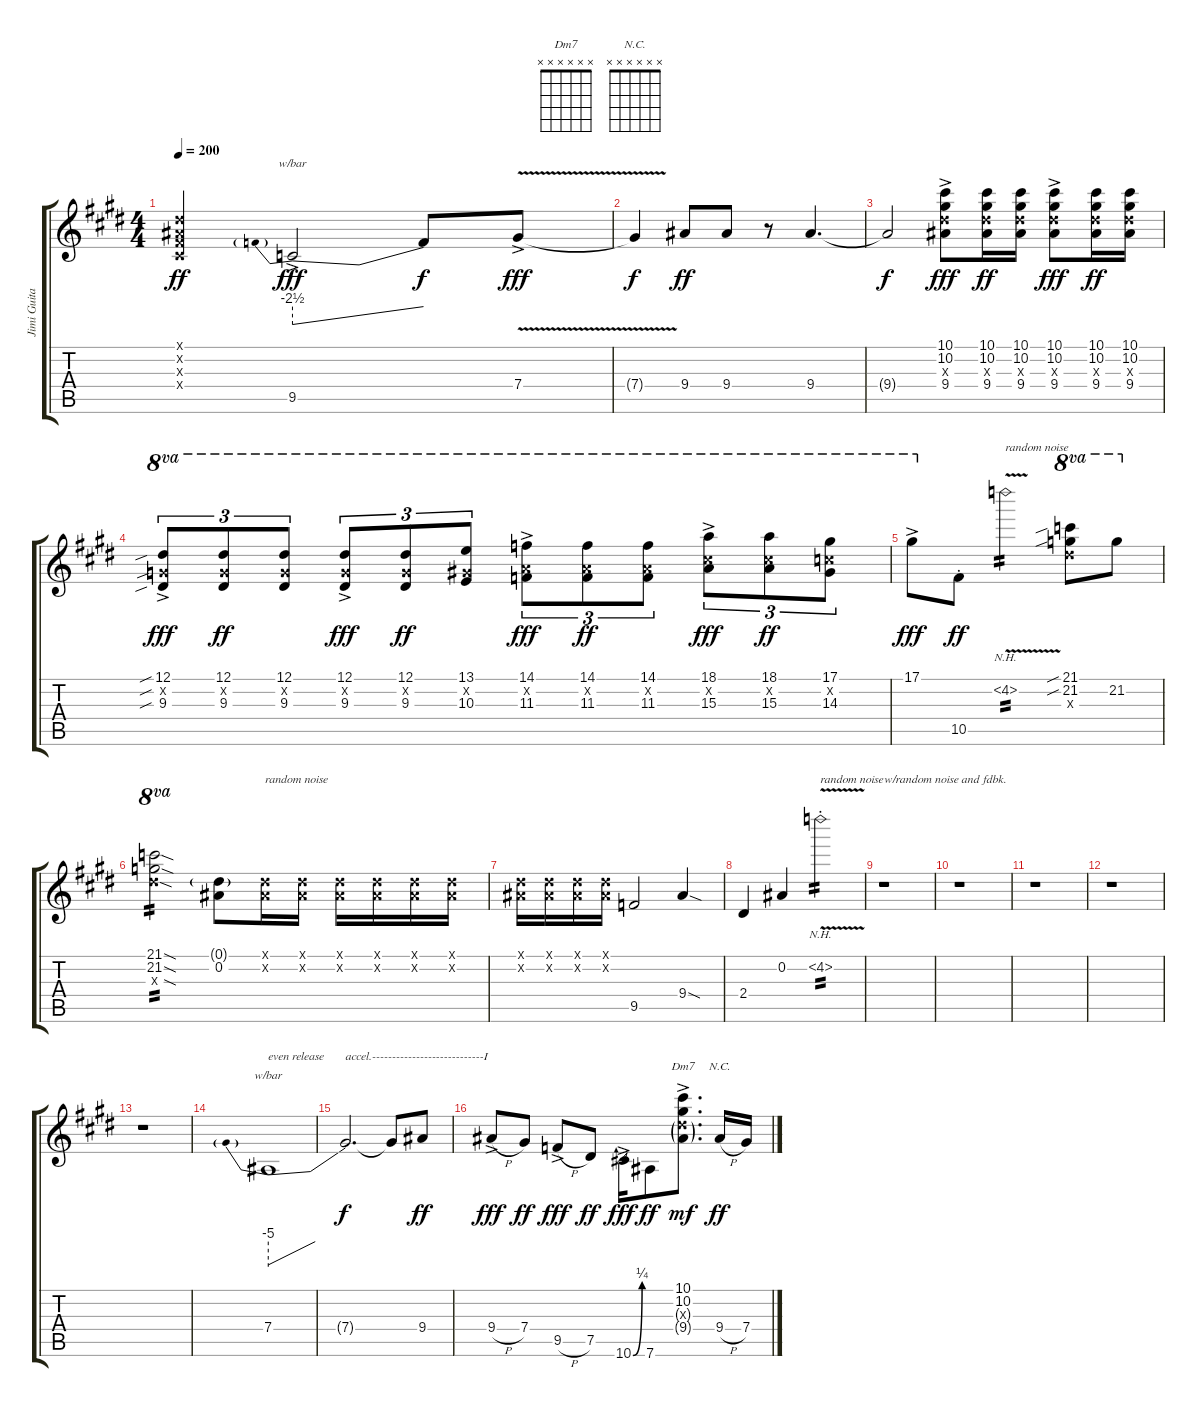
\track ("Jimi Guitar" "Jimi Guita") {instrument overdrivenguitar}
\staff {score tabs}
\tuning (Eb4 Bb3 Gb3 Db3 Ab2 Eb2) {hide}
\chord ("Dm7" x x x x x x)
\chord ("N.C." x x x x x x)
\ts (4 4)
\tempo 200
\clef g2
\ks e
(0.1{x} 0.2{x} 0.3{x} 0.4{x}).4{dy ff} 9.5{ac}.2{tbe (predivedive default 0 -10 60 0) dy fff} 9.5{t}.8{dy f} 7.4{v ac}.8{dy fff} |
7.4{t}.4{dy f} 9.4.8{dy ff} 9.4.8 r.8 9.4.4{d} |
9.4{t}.2{dy f} (10.1{ac} 10.2{ac} 9.3{ac x} 9.4{ac}).8{dy fff} (10.1 10.2 9.3{x} 9.4).16{dy ff} (10.1 10.2 9.3{x} 9.4).16 (10.1{ac} 10.2{ac} 9.3{ac x} 9.4{ac}).8{dy fff} (10.1 10.2 9.3{x} 9.4).16{dy ff} (10.1 10.2 9.3{x} 9.4).16 |
(12.1{sib ac} 9.2{sib ac x} 9.3{sib ac}).8{tu (3 2) ot 8va dy fff} (12.1 9.2{x} 9.3).8{tu (3 2) ot 8va dy ff} (12.1 9.2{x} 9.3).8{tu (3 2) ot 8va} (12.1{ac} 9.2{ac x} 9.3{ac}).8{tu (3 2) ot 8va dy fff} (12.1 9.2{x} 9.3).8{tu (3 2) ot 8va dy ff} (13.1 10.2{x} 10.3).8{tu (3 2) ot 8va} (14.1{ac} 11.2{ac x} 11.3{ac}).8{tu (3 2) ot 8va dy fff} (14.1 11.2{x} 11.3).8{tu (3 2) ot 8va dy ff} (14.1 11.2{x} 11.3).8{tu (3 2) ot 8va} (18.1{ac} 15.2{ac x} 15.3{ac}).8{tu (3 2) ot 8va dy fff} (18.1 15.2{x} 15.3).8{tu (3 2) ot 8va dy ff} (17.1 14.2{x} 14.3).8{tu (3 2) ot 8va} |
17.1{ac}.8{ot 8va dy fff} 10.5{st}.8{dy ff} 4.2{nh v}.2{txt "random noise" tp 2} (21.1{sib} 21.2{sib} 21.3{x}).8{ot 8va} 21.2.8{ot 8va} |
(21.1{sod} 21.2{sod} 21.3{sod x}).2{ot 8va tp 2} (0.1{g} 0.2).8 (0.1{x} 0.2{x}).16{txt "random noise"} (0.1{x} 0.2{x}).16 (0.1{x} 0.2{x}).16 (0.1{x} 0.2{x}).16 (0.1{x} 0.2{x}).16 (0.1{x} 0.2{x}).16 |
(0.1{x} 0.2{x}).16 (0.1{x} 0.2{x}).16 (0.1{x} 0.2{x}).16 (0.1{x} 0.2{x}).16 9.5.2 9.4{sod}.4 |
2.4.4 0.2.4 4.2{nh v st}.2{txt "random noise" tp 2} |
r.1{txt "w/random noise and fdbk."} |
r.1 |
r.1 |
r.1 |
r.1 |
7.4.1{tbe (predivedive default 0 -20 60 0) txt "even release"} |
7.4{t}.2{d txt "accel.----------------------------I" dy f} 7.4{t}.8 9.4.8{dy ff} |
9.4{h ac}.8{dy fff} 7.4.8{dy ff} 9.5{h ac}.8{dy fff} 7.5.8{dy ff} 10.6{be (bend 0 0 60 1) ac}.16{dy fff} 7.6.8{dy ff} (10.1{ac} 10.2{ac} 9.3{g x} 9.4{g}).8{d ch "Dm7" dy mf} 9.4{h}.16{ch "N.C." dy ff} 7.4{h}.16
